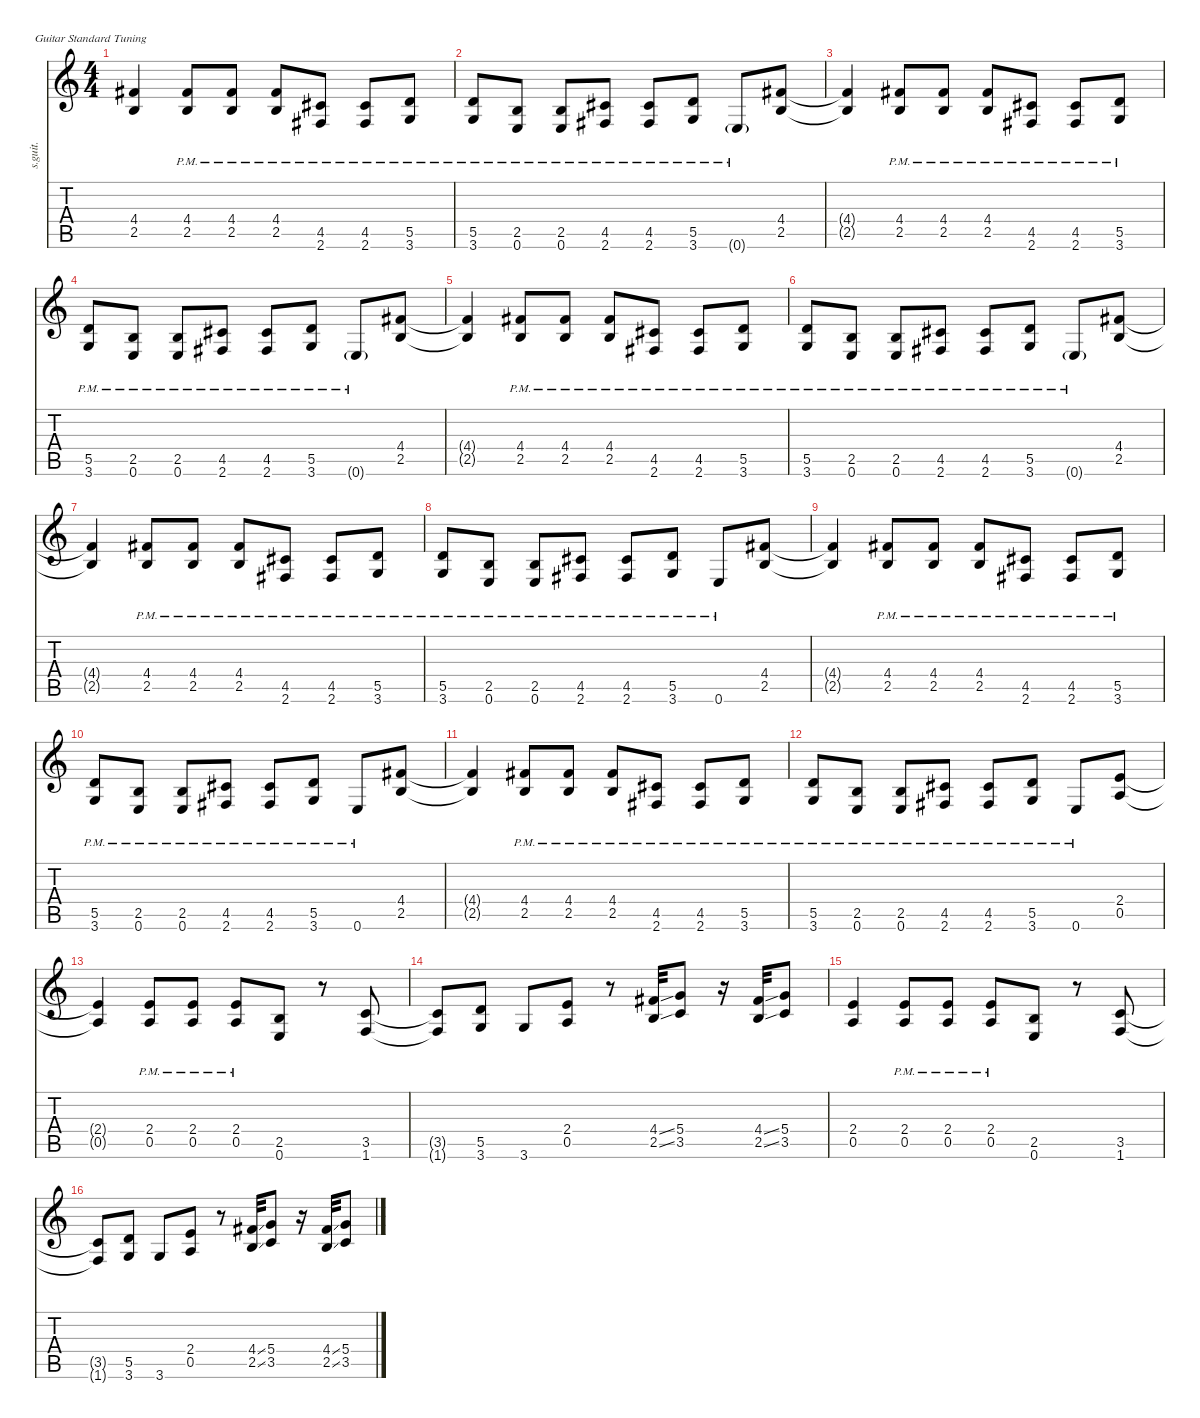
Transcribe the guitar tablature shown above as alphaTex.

\defaultSystemsLayout 4
\hideDynamics
\bracketExtendMode nobrackets
\track ("Marty Friedman (Lead Guitar)" "s.guit.") {instrument distortionguitar}
\staff {score tabs}
\tuning (E4 B3 G3 D3 A2 E2)
\ts (4 4)
\tempo (196 hide)
\clef g2
\ks c
(4.4{t acc #} 2.5{t}).4{lyrics (0 "") lyrics (1 "") lyrics (2 "") lyrics (3 "") lyrics (4 "") dy f} (4.4{pm acc #} 2.5{pm}).8{lyrics (0 "") lyrics (1 "") lyrics (2 "") lyrics (3 "") lyrics (4 "")} (4.4{pm acc #} 2.5{pm}).8{lyrics (0 "") lyrics (1 "") lyrics (2 "") lyrics (3 "") lyrics (4 "")} (4.4{pm acc #} 2.5{pm}).8{lyrics (0 "") lyrics (1 "") lyrics (2 "") lyrics (3 "") lyrics (4 "")} (4.5{pm acc #} 2.6{pm acc #}).8{lyrics (0 "") lyrics (1 "") lyrics (2 "") lyrics (3 "") lyrics (4 "")} (4.5{pm acc #} 2.6{pm acc #}).8{lyrics (0 "") lyrics (1 "") lyrics (2 "") lyrics (3 "") lyrics (4 "")} (5.5{pm} 3.6{pm}).8{lyrics (0 "") lyrics (1 "") lyrics (2 "") lyrics (3 "") lyrics (4 "")} |
(5.5{pm} 3.6{pm}).8{lyrics (0 "") lyrics (1 "") lyrics (2 "") lyrics (3 "") lyrics (4 "")} (2.5{pm} 0.6{pm}).8{lyrics (0 "") lyrics (1 "") lyrics (2 "") lyrics (3 "") lyrics (4 "")} (2.5{pm} 0.6{pm}).8{lyrics (0 "") lyrics (1 "") lyrics (2 "") lyrics (3 "") lyrics (4 "")} (4.5{pm acc #} 2.6{pm acc #}).8{lyrics (0 "") lyrics (1 "") lyrics (2 "") lyrics (3 "") lyrics (4 "")} (4.5{pm acc #} 2.6{pm acc #}).8{lyrics (0 "") lyrics (1 "") lyrics (2 "") lyrics (3 "") lyrics (4 "")} (5.5{pm} 3.6{pm}).8{lyrics (0 "") lyrics (1 "") lyrics (2 "") lyrics (3 "") lyrics (4 "")} 0.6{g pm}.8{lyrics (0 "") lyrics (1 "") lyrics (2 "") lyrics (3 "") lyrics (4 "")} (4.4{acc #} 2.5).8{lyrics (0 "") lyrics (1 "") lyrics (2 "") lyrics (3 "") lyrics (4 "")} |
(4.4{t acc #} 2.5{t}).4{lyrics (0 "") lyrics (1 "") lyrics (2 "") lyrics (3 "") lyrics (4 "")} (4.4{pm acc #} 2.5{pm}).8{lyrics (0 "") lyrics (1 "") lyrics (2 "") lyrics (3 "") lyrics (4 "")} (4.4{pm acc #} 2.5{pm}).8{lyrics (0 "") lyrics (1 "") lyrics (2 "") lyrics (3 "") lyrics (4 "")} (4.4{pm acc #} 2.5{pm}).8{lyrics (0 "") lyrics (1 "") lyrics (2 "") lyrics (3 "") lyrics (4 "")} (4.5{pm acc #} 2.6{pm acc #}).8{lyrics (0 "") lyrics (1 "") lyrics (2 "") lyrics (3 "") lyrics (4 "")} (4.5{pm acc #} 2.6{pm acc #}).8{lyrics (0 "") lyrics (1 "") lyrics (2 "") lyrics (3 "") lyrics (4 "")} (5.5{pm} 3.6{pm}).8{lyrics (0 "") lyrics (1 "") lyrics (2 "") lyrics (3 "") lyrics (4 "")} |
(5.5{pm} 3.6{pm}).8{lyrics (0 "") lyrics (1 "") lyrics (2 "") lyrics (3 "") lyrics (4 "")} (2.5{pm} 0.6{pm}).8{lyrics (0 "") lyrics (1 "") lyrics (2 "") lyrics (3 "") lyrics (4 "")} (2.5{pm} 0.6{pm}).8{lyrics (0 "") lyrics (1 "") lyrics (2 "") lyrics (3 "") lyrics (4 "")} (4.5{pm acc #} 2.6{pm acc #}).8{lyrics (0 "") lyrics (1 "") lyrics (2 "") lyrics (3 "") lyrics (4 "")} (4.5{pm acc #} 2.6{pm acc #}).8{lyrics (0 "") lyrics (1 "") lyrics (2 "") lyrics (3 "") lyrics (4 "")} (5.5{pm} 3.6{pm}).8{lyrics (0 "") lyrics (1 "") lyrics (2 "") lyrics (3 "") lyrics (4 "")} 0.6{g pm}.8{lyrics (0 "") lyrics (1 "") lyrics (2 "") lyrics (3 "") lyrics (4 "")} (4.4{acc #} 2.5).8{lyrics (0 "") lyrics (1 "") lyrics (2 "") lyrics (3 "") lyrics (4 "")} |
(4.4{t acc #} 2.5{t}).4{lyrics (0 "") lyrics (1 "") lyrics (2 "") lyrics (3 "") lyrics (4 "")} (4.4{pm acc #} 2.5{pm}).8{lyrics (0 "") lyrics (1 "") lyrics (2 "") lyrics (3 "") lyrics (4 "")} (4.4{pm acc #} 2.5{pm}).8{lyrics (0 "") lyrics (1 "") lyrics (2 "") lyrics (3 "") lyrics (4 "")} (4.4{pm acc #} 2.5{pm}).8{lyrics (0 "") lyrics (1 "") lyrics (2 "") lyrics (3 "") lyrics (4 "")} (4.5{pm acc #} 2.6{pm acc #}).8{lyrics (0 "") lyrics (1 "") lyrics (2 "") lyrics (3 "") lyrics (4 "")} (4.5{pm acc #} 2.6{pm acc #}).8{lyrics (0 "") lyrics (1 "") lyrics (2 "") lyrics (3 "") lyrics (4 "")} (5.5{pm} 3.6{pm}).8{lyrics (0 "") lyrics (1 "") lyrics (2 "") lyrics (3 "") lyrics (4 "")} |
(5.5{pm} 3.6{pm}).8{lyrics (0 "") lyrics (1 "") lyrics (2 "") lyrics (3 "") lyrics (4 "")} (2.5{pm} 0.6{pm}).8{lyrics (0 "") lyrics (1 "") lyrics (2 "") lyrics (3 "") lyrics (4 "")} (2.5{pm} 0.6{pm}).8{lyrics (0 "") lyrics (1 "") lyrics (2 "") lyrics (3 "") lyrics (4 "")} (4.5{pm acc #} 2.6{pm acc #}).8{lyrics (0 "") lyrics (1 "") lyrics (2 "") lyrics (3 "") lyrics (4 "")} (4.5{pm acc #} 2.6{pm acc #}).8{lyrics (0 "") lyrics (1 "") lyrics (2 "") lyrics (3 "") lyrics (4 "")} (5.5{pm} 3.6{pm}).8{lyrics (0 "") lyrics (1 "") lyrics (2 "") lyrics (3 "") lyrics (4 "")} 0.6{g pm}.8{lyrics (0 "") lyrics (1 "") lyrics (2 "") lyrics (3 "") lyrics (4 "")} (4.4{acc #} 2.5).8{lyrics (0 "") lyrics (1 "") lyrics (2 "") lyrics (3 "") lyrics (4 "")} |
(4.4{t acc #} 2.5{t}).4{lyrics (0 "") lyrics (1 "") lyrics (2 "") lyrics (3 "") lyrics (4 "")} (4.4{pm acc #} 2.5{pm}).8{lyrics (0 "") lyrics (1 "") lyrics (2 "") lyrics (3 "") lyrics (4 "")} (4.4{pm acc #} 2.5{pm}).8{lyrics (0 "") lyrics (1 "") lyrics (2 "") lyrics (3 "") lyrics (4 "")} (4.4{pm acc #} 2.5{pm}).8{lyrics (0 "") lyrics (1 "") lyrics (2 "") lyrics (3 "") lyrics (4 "")} (4.5{pm acc #} 2.6{pm acc #}).8{lyrics (0 "") lyrics (1 "") lyrics (2 "") lyrics (3 "") lyrics (4 "")} (4.5{pm acc #} 2.6{pm acc #}).8{lyrics (0 "") lyrics (1 "") lyrics (2 "") lyrics (3 "") lyrics (4 "")} (5.5{pm} 3.6{pm}).8{lyrics (0 "") lyrics (1 "") lyrics (2 "") lyrics (3 "") lyrics (4 "")} |
(5.5{pm} 3.6{pm}).8{lyrics (0 "") lyrics (1 "") lyrics (2 "") lyrics (3 "") lyrics (4 "")} (2.5{pm} 0.6{pm}).8{lyrics (0 "") lyrics (1 "") lyrics (2 "") lyrics (3 "") lyrics (4 "")} (2.5{pm} 0.6{pm}).8{lyrics (0 "") lyrics (1 "") lyrics (2 "") lyrics (3 "") lyrics (4 "")} (4.5{pm acc #} 2.6{pm acc #}).8{lyrics (0 "") lyrics (1 "") lyrics (2 "") lyrics (3 "") lyrics (4 "")} (4.5{pm acc #} 2.6{pm acc #}).8{lyrics (0 "") lyrics (1 "") lyrics (2 "") lyrics (3 "") lyrics (4 "")} (5.5{pm} 3.6{pm}).8{lyrics (0 "") lyrics (1 "") lyrics (2 "") lyrics (3 "") lyrics (4 "")} 0.6{pm}.8{lyrics (0 "") lyrics (1 "") lyrics (2 "") lyrics (3 "") lyrics (4 "")} (4.4{acc #} 2.5).8{lyrics (0 "") lyrics (1 "") lyrics (2 "") lyrics (3 "") lyrics (4 "")} |
(4.4{t acc #} 2.5{t}).4{lyrics (0 "") lyrics (1 "") lyrics (2 "") lyrics (3 "") lyrics (4 "")} (4.4{pm acc #} 2.5{pm}).8{lyrics (0 "") lyrics (1 "") lyrics (2 "") lyrics (3 "") lyrics (4 "")} (4.4{pm acc #} 2.5{pm}).8{lyrics (0 "") lyrics (1 "") lyrics (2 "") lyrics (3 "") lyrics (4 "")} (4.4{pm acc #} 2.5{pm}).8{lyrics (0 "") lyrics (1 "") lyrics (2 "") lyrics (3 "") lyrics (4 "")} (4.5{pm acc #} 2.6{pm acc #}).8{lyrics (0 "") lyrics (1 "") lyrics (2 "") lyrics (3 "") lyrics (4 "")} (4.5{pm acc #} 2.6{pm acc #}).8{lyrics (0 "") lyrics (1 "") lyrics (2 "") lyrics (3 "") lyrics (4 "")} (5.5{pm} 3.6{pm}).8{lyrics (0 "") lyrics (1 "") lyrics (2 "") lyrics (3 "") lyrics (4 "")} |
(5.5{pm} 3.6{pm}).8{lyrics (0 "") lyrics (1 "") lyrics (2 "") lyrics (3 "") lyrics (4 "")} (2.5{pm} 0.6{pm}).8{lyrics (0 "") lyrics (1 "") lyrics (2 "") lyrics (3 "") lyrics (4 "")} (2.5{pm} 0.6{pm}).8{lyrics (0 "") lyrics (1 "") lyrics (2 "") lyrics (3 "") lyrics (4 "")} (4.5{pm acc #} 2.6{pm acc #}).8{lyrics (0 "") lyrics (1 "") lyrics (2 "") lyrics (3 "") lyrics (4 "")} (4.5{pm acc #} 2.6{pm acc #}).8{lyrics (0 "") lyrics (1 "") lyrics (2 "") lyrics (3 "") lyrics (4 "")} (5.5{pm} 3.6{pm}).8{lyrics (0 "") lyrics (1 "") lyrics (2 "") lyrics (3 "") lyrics (4 "")} 0.6{pm}.8{lyrics (0 "") lyrics (1 "") lyrics (2 "") lyrics (3 "") lyrics (4 "")} (4.4{acc #} 2.5).8{lyrics (0 "") lyrics (1 "") lyrics (2 "") lyrics (3 "") lyrics (4 "")} |
(4.4{t acc #} 2.5{t}).4{lyrics (0 "") lyrics (1 "") lyrics (2 "") lyrics (3 "") lyrics (4 "")} (4.4{pm acc #} 2.5{pm}).8{lyrics (0 "") lyrics (1 "") lyrics (2 "") lyrics (3 "") lyrics (4 "")} (4.4{pm acc #} 2.5{pm}).8{lyrics (0 "") lyrics (1 "") lyrics (2 "") lyrics (3 "") lyrics (4 "")} (4.4{pm acc #} 2.5{pm}).8{lyrics (0 "") lyrics (1 "") lyrics (2 "") lyrics (3 "") lyrics (4 "")} (4.5{pm acc #} 2.6{pm acc #}).8{lyrics (0 "") lyrics (1 "") lyrics (2 "") lyrics (3 "") lyrics (4 "")} (4.5{pm acc #} 2.6{pm acc #}).8{lyrics (0 "") lyrics (1 "") lyrics (2 "") lyrics (3 "") lyrics (4 "")} (5.5{pm} 3.6{pm}).8{lyrics (0 "") lyrics (1 "") lyrics (2 "") lyrics (3 "") lyrics (4 "")} |
(5.5{pm} 3.6{pm}).8{lyrics (0 "") lyrics (1 "") lyrics (2 "") lyrics (3 "") lyrics (4 "")} (2.5{pm} 0.6{pm}).8{lyrics (0 "") lyrics (1 "") lyrics (2 "") lyrics (3 "") lyrics (4 "")} (2.5{pm} 0.6{pm}).8{lyrics (0 "") lyrics (1 "") lyrics (2 "") lyrics (3 "") lyrics (4 "")} (4.5{pm acc #} 2.6{pm acc #}).8{lyrics (0 "") lyrics (1 "") lyrics (2 "") lyrics (3 "") lyrics (4 "")} (4.5{pm acc #} 2.6{pm acc #}).8{lyrics (0 "") lyrics (1 "") lyrics (2 "") lyrics (3 "") lyrics (4 "")} (5.5{pm} 3.6{pm}).8{lyrics (0 "") lyrics (1 "") lyrics (2 "") lyrics (3 "") lyrics (4 "")} 0.6{pm}.8{lyrics (0 "") lyrics (1 "") lyrics (2 "") lyrics (3 "") lyrics (4 "")} (2.4 0.5).8{lyrics (0 "") lyrics (1 "") lyrics (2 "") lyrics (3 "") lyrics (4 "")} |
(2.4{t} 0.5{t}).4{lyrics (0 "") lyrics (1 "") lyrics (2 "") lyrics (3 "") lyrics (4 "")} (2.4{pm} 0.5{pm}).8{lyrics (0 "") lyrics (1 "") lyrics (2 "") lyrics (3 "") lyrics (4 "")} (2.4{pm} 0.5{pm}).8{lyrics (0 "") lyrics (1 "") lyrics (2 "") lyrics (3 "") lyrics (4 "")} (2.4{pm} 0.5{pm}).8{lyrics (0 "") lyrics (1 "") lyrics (2 "") lyrics (3 "") lyrics (4 "")} (2.5 0.6).8{lyrics (0 "") lyrics (1 "") lyrics (2 "") lyrics (3 "") lyrics (4 "")} r.8 (3.5 1.6).8{lyrics (0 "") lyrics (1 "") lyrics (2 "") lyrics (3 "") lyrics (4 "")} |
(3.5{t} 1.6{t}).8{lyrics (0 "") lyrics (1 "") lyrics (2 "") lyrics (3 "") lyrics (4 "")} (5.5 3.6).8{lyrics (0 "") lyrics (1 "") lyrics (2 "") lyrics (3 "") lyrics (4 "")} 3.6.8{lyrics (0 "") lyrics (1 "") lyrics (2 "") lyrics (3 "") lyrics (4 "")} (2.4 0.5).8{lyrics (0 "") lyrics (1 "") lyrics (2 "") lyrics (3 "") lyrics (4 "")} r.8 (4.4{ss acc #} 2.5{ss}).32{lyrics (0 "") lyrics (1 "") lyrics (2 "") lyrics (3 "") lyrics (4 "")} (5.4 3.5).8{lyrics (0 "") lyrics (1 "") lyrics (2 "") lyrics (3 "") lyrics (4 "")} r.16 (4.4{ss acc #} 2.5{ss}).32{lyrics (0 "") lyrics (1 "") lyrics (2 "") lyrics (3 "") lyrics (4 "")} (5.4 3.5).8{lyrics (0 "") lyrics (1 "") lyrics (2 "") lyrics (3 "") lyrics (4 "")} |
(2.4 0.5).4{lyrics (0 "") lyrics (1 "") lyrics (2 "") lyrics (3 "") lyrics (4 "")} (2.4{pm} 0.5{pm}).8{lyrics (0 "") lyrics (1 "") lyrics (2 "") lyrics (3 "") lyrics (4 "")} (2.4{pm} 0.5{pm}).8{lyrics (0 "") lyrics (1 "") lyrics (2 "") lyrics (3 "") lyrics (4 "")} (2.4{pm} 0.5{pm}).8{lyrics (0 "") lyrics (1 "") lyrics (2 "") lyrics (3 "") lyrics (4 "")} (2.5 0.6).8{lyrics (0 "") lyrics (1 "") lyrics (2 "") lyrics (3 "") lyrics (4 "")} r.8 (3.5 1.6).8{lyrics (0 "") lyrics (1 "") lyrics (2 "") lyrics (3 "") lyrics (4 "")} |
(3.5{t} 1.6{t}).8{lyrics (0 "") lyrics (1 "") lyrics (2 "") lyrics (3 "") lyrics (4 "")} (5.5 3.6).8{lyrics (0 "") lyrics (1 "") lyrics (2 "") lyrics (3 "") lyrics (4 "")} 3.6.8{lyrics (0 "") lyrics (1 "") lyrics (2 "") lyrics (3 "") lyrics (4 "")} (2.4 0.5).8{lyrics (0 "") lyrics (1 "") lyrics (2 "") lyrics (3 "") lyrics (4 "")} r.8 (4.4{ss acc #} 2.5{ss}).32{lyrics (0 "") lyrics (1 "") lyrics (2 "") lyrics (3 "") lyrics (4 "")} (5.4 3.5).8{lyrics (0 "") lyrics (1 "") lyrics (2 "") lyrics (3 "") lyrics (4 "")} r.16 (4.4{ss acc #} 2.5{ss}).32{lyrics (0 "") lyrics (1 "") lyrics (2 "") lyrics (3 "") lyrics (4 "")} (5.4 3.5).8{lyrics (0 "") lyrics (1 "") lyrics (2 "") lyrics (3 "") lyrics (4 "")}
